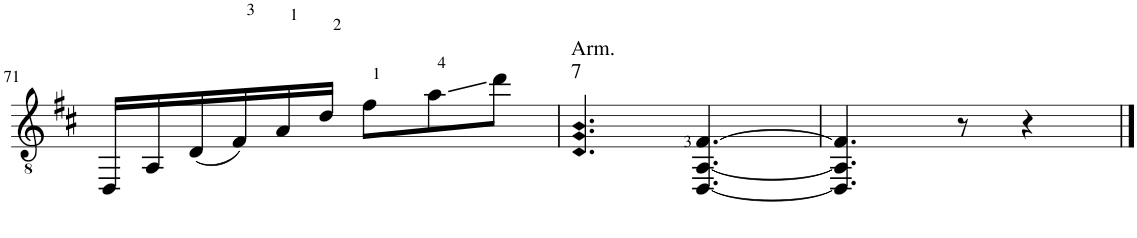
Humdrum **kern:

**kern
*part1
*staff1
*I"Guitar
*I'Guit.
!!LO:PB:g=z
*clefGv2
*k[f#c#]
*M6/8
=71
16DD/LL
16AA/
(16D/
16F#/)
16A/
16d/JJ
8f#\L
8a\
8dd\J
=72
!LO:TX:a:t=Arm.
!LO:TX:a:t=7
4.D/ 4.G/ 4.B/
[4.DD/ [4.AA/ [4.F#/
=73
4.DD/] 4.AA/] 4.F#/]
8r
4r
==
*-
